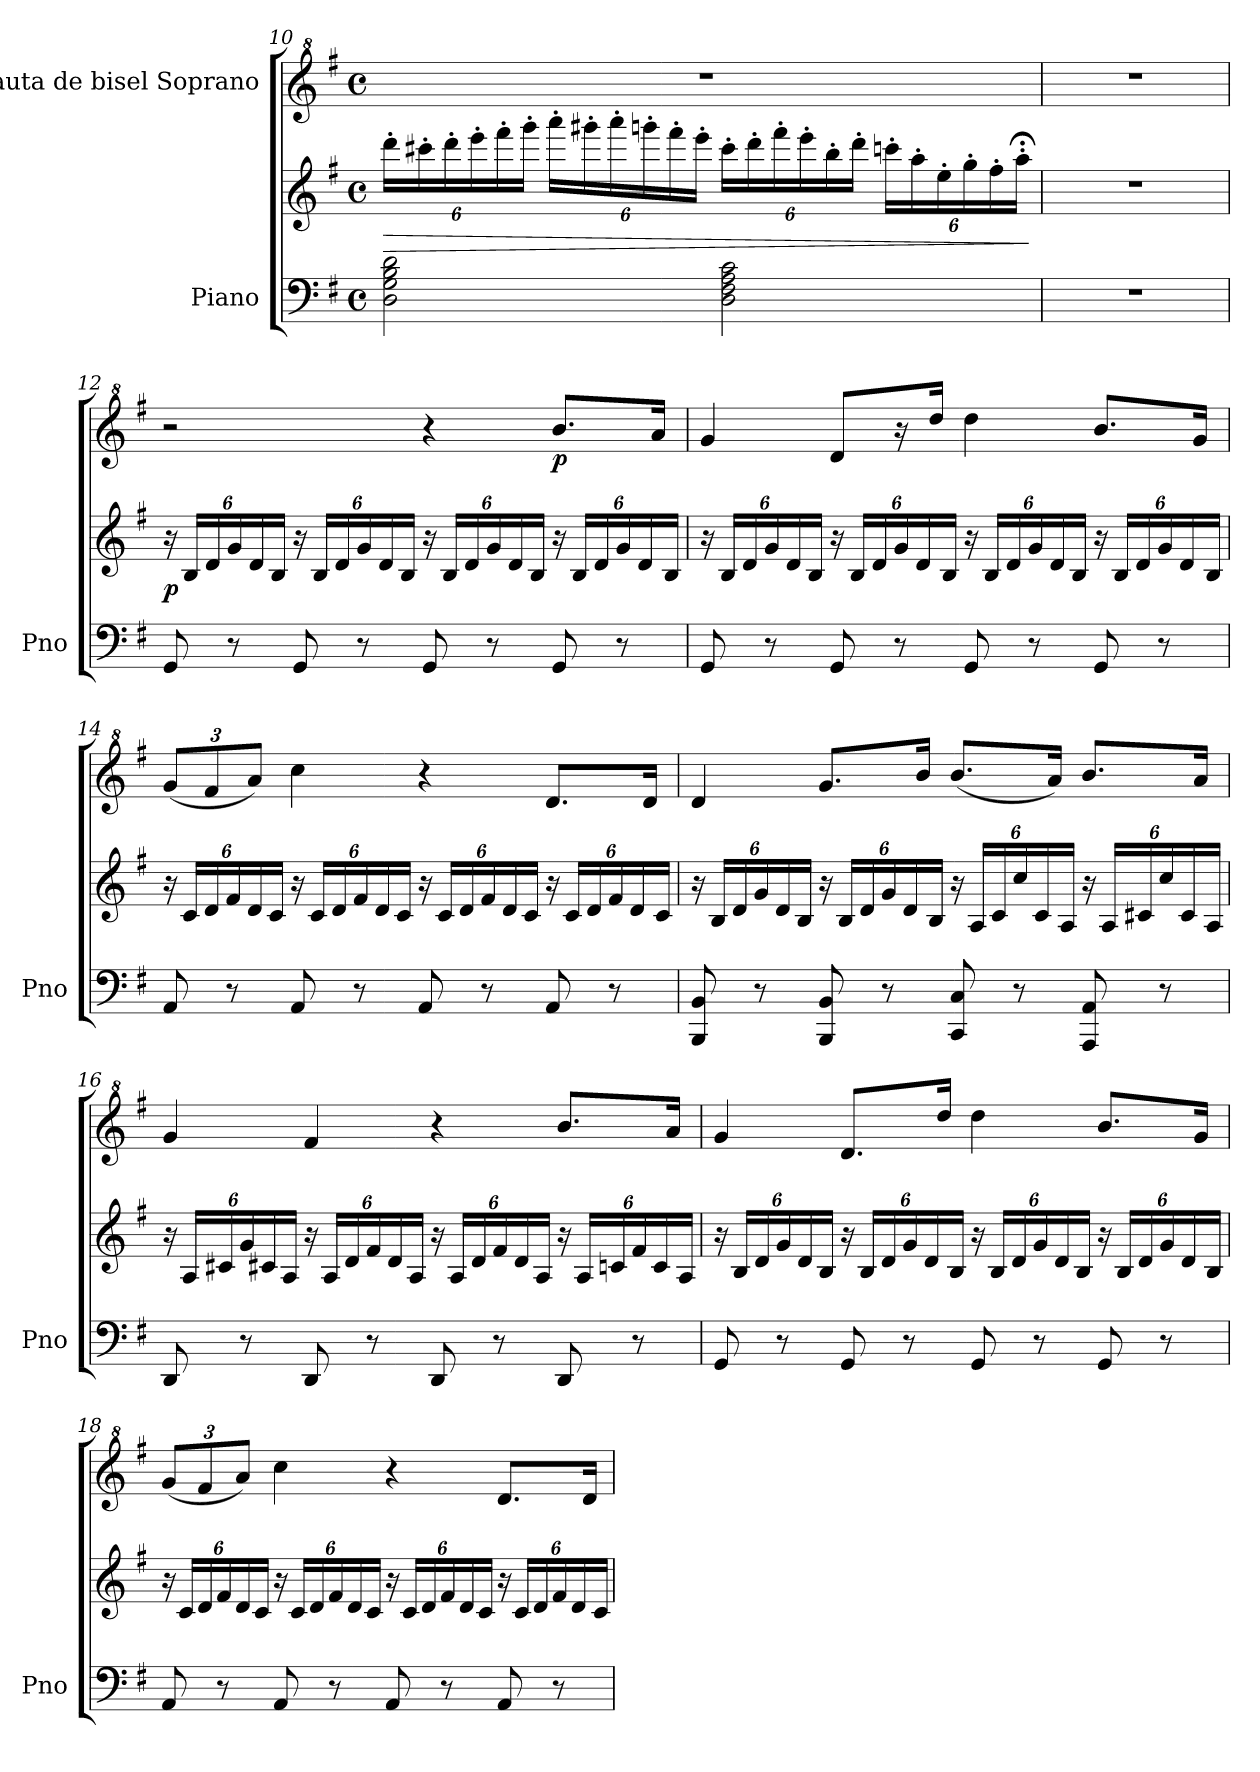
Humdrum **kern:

**kern	**kern	**dynam	**kern	**dynam
*part2	*part2	*part2	*part1	*part1
*staff3	*staff2	*staff2/3	*staff1	*staff1
*I"Piano	*	*	*I"Flauta de bisel Soprano	*
*I'Pno	*	*	*	*
!!LO:LB:g=z
*clefF4	*clefG2	*	*clefG^2	*
*k[f#]	*k[f#]	*	*k[f#]	*
*M4/4	*M4/4	*	*M4/4	*
*met(c)	*met(c)	*	*met(c)	*
*	*Xbrackettup	*	*	*
=10	=10	=10	=10	=10
!	!	!LO:HP:b	!	!
2D\ 2G\ 2B\ 2d\	24ddd'\LL	>	1r	.
.	24ccc#X'\	.	.	.
.	24ddd'\	.	.	.
.	24eee'\	.	.	.
.	24fff#'\	.	.	.
.	24ggg'\JJ	.	.	.
.	24aaa'\LL	.	.	.
.	24ggg#X'\	.	.	.
.	24aaa'\	.	.	.
.	24gggn'\	.	.	.
.	24fff#'\	.	.	.
.	24eee'\JJ	.	.	.
2D\ 2F#\ 2A\ 2c\	24ccc#'\LL	.	.	.
.	24ddd'\	.	.	.
.	24fff#'\	.	.	.
.	24eee'\	.	.	.
.	24bb'\	.	.	.
.	24ddd'\JJ	.	.	.
.	24cccn'\LL	.	.	.
.	24aa'\	.	.	.
.	24ee'\	.	.	.
.	24gg'\	.	.	.
.	24ff#'\	.	.	.
.	24aa;<'\JJ	.	.	.
.	.	]	.	.
=11	=11	=11	=11	=11
1r	1r	.	1r	.
=12	=12	=12	=12	=12
!	!	!LO:DY:b	!	!
8GG/	24r	p	2r	.
.	24B/LL	.	.	.
.	24d/	.	.	.
8r	24g/	.	.	.
.	24d/	.	.	.
.	24B/JJ	.	.	.
8GG/	24r	.	.	.
.	24B/LL	.	.	.
.	24d/	.	.	.
8r	24g/	.	.	.
.	24d/	.	.	.
.	24B/JJ	.	.	.
8GG/	24r	.	4r	.
.	24B/LL	.	.	.
.	24d/	.	.	.
8r	24g/	.	.	.
.	24d/	.	.	.
.	24B/JJ	.	.	.
!	!	!	!	!LO:DY:b
8GG/	24r	.	8.bb/L	p
.	24B/LL	.	.	.
.	24d/	.	.	.
8r	24g/	.	.	.
.	24d/	.	.	.
.	.	.	16aa/Jk	.
.	24B/JJ	.	.	.
!!LO:LB:g=z
=13	=13	=13	=13	=13
8GG/	24r	.	4gg/	.
.	24B/LL	.	.	.
.	24d/	.	.	.
8r	24g/	.	.	.
.	24d/	.	.	.
.	24B/JJ	.	.	.
8GG/	24r	.	8dd/L	.
.	24B/LL	.	.	.
.	24d/	.	.	.
8r	24g/	.	16r	.
.	24d/	.	.	.
.	.	.	16ddd/Jk	.
.	24B/JJ	.	.	.
8GG/	24r	.	4ddd\	.
.	24B/LL	.	.	.
.	24d/	.	.	.
8r	24g/	.	.	.
.	24d/	.	.	.
.	24B/JJ	.	.	.
8GG/	24r	.	8.bb/L	.
.	24B/LL	.	.	.
.	24d/	.	.	.
8r	24g/	.	.	.
.	24d/	.	.	.
.	.	.	16gg/Jk	.
.	24B/JJ	.	.	.
=14	=14	=14	=14	=14
*	*	*	*Xbrackettup	*
8AA/	24r	.	(<12gg/L	.
.	24c/LL	.	.	.
.	24d/	.	12ff#/	.
8r	24f#/	.	.	.
.	24d/	.	12aa/J)	.
.	24c/JJ	.	.	.
8AA/	24r	.	4ccc\	.
.	24c/LL	.	.	.
.	24d/	.	.	.
8r	24f#/	.	.	.
.	24d/	.	.	.
.	24c/JJ	.	.	.
8AA/	24r	.	4r	.
.	24c/LL	.	.	.
.	24d/	.	.	.
8r	24f#/	.	.	.
.	24d/	.	.	.
.	24c/JJ	.	.	.
8AA/	24r	.	8.dd/L	.
.	24c/LL	.	.	.
.	24d/	.	.	.
8r	24f#/	.	.	.
.	24d/	.	.	.
.	.	.	16dd/Jk	.
.	24c/JJ	.	.	.
!!LO:PB:g=z
=15	=15	=15	=15	=15
8BBB/ 8BB/	24r	.	4dd/	.
.	24B/LL	.	.	.
.	24d/	.	.	.
8r	24g/	.	.	.
.	24d/	.	.	.
.	24B/JJ	.	.	.
8BBB/ 8BB/	24r	.	8.gg/L	.
.	24B/LL	.	.	.
.	24d/	.	.	.
8r	24g/	.	.	.
.	24d/	.	.	.
.	.	.	16bb/Jk	.
.	24B/JJ	.	.	.
8CC/ 8C/	24r	.	(<8.bb/L	.
.	24A/LL	.	.	.
.	24c/	.	.	.
8r	24cc/	.	.	.
.	24c/	.	.	.
.	.	.	16aa/Jk)	.
.	24A/JJ	.	.	.
8AAA/ 8AA/	24r	.	8.bb/L	.
.	24A/LL	.	.	.
.	24c#X/	.	.	.
8r	24cc/	.	.	.
.	24c#/	.	.	.
.	.	.	16aa/Jk	.
.	24A/JJ	.	.	.
=16	=16	=16	=16	=16
8DD/	24r	.	4gg/	.
.	24A/LL	.	.	.
.	24c#X/	.	.	.
8r	24g/	.	.	.
.	24c#X/	.	.	.
.	24A/JJ	.	.	.
8DD/	24r	.	4ff#/	.
.	24A/LL	.	.	.
.	24d/	.	.	.
8r	24f#/	.	.	.
.	24d/	.	.	.
.	24A/JJ	.	.	.
8DD/	24r	.	4r	.
.	24A/LL	.	.	.
.	24d/	.	.	.
8r	24f#/	.	.	.
.	24d/	.	.	.
.	24A/JJ	.	.	.
8DD/	24r	.	8.bb/L	.
.	24A/LL	.	.	.
.	24cn/	.	.	.
8r	24f#/	.	.	.
.	24c/	.	.	.
.	.	.	16aa/Jk	.
.	24A/JJ	.	.	.
!!LO:LB:g=z
=17	=17	=17	=17	=17
8GG/	24r	.	4gg/	.
.	24B/LL	.	.	.
.	24d/	.	.	.
8r	24g/	.	.	.
.	24d/	.	.	.
.	24B/JJ	.	.	.
8GG/	24r	.	8.dd/L	.
.	24B/LL	.	.	.
.	24d/	.	.	.
8r	24g/	.	.	.
.	24d/	.	.	.
.	.	.	16ddd/Jk	.
.	24B/JJ	.	.	.
8GG/	24r	.	4ddd\	.
.	24B/LL	.	.	.
.	24d/	.	.	.
8r	24g/	.	.	.
.	24d/	.	.	.
.	24B/JJ	.	.	.
8GG/	24r	.	8.bb/L	.
.	24B/LL	.	.	.
.	24d/	.	.	.
8r	24g/	.	.	.
.	24d/	.	.	.
.	.	.	16gg/Jk	.
.	24B/JJ	.	.	.
=18	=18	=18	=18	=18
8AA/	24r	.	(<12gg/L	.
.	24c/LL	.	.	.
.	24d/	.	12ff#/	.
8r	24f#/	.	.	.
.	24d/	.	12aa/J)	.
.	24c/JJ	.	.	.
8AA/	24r	.	4ccc\	.
.	24c/LL	.	.	.
.	24d/	.	.	.
8r	24f#/	.	.	.
.	24d/	.	.	.
.	24c/JJ	.	.	.
8AA/	24r	.	4r	.
.	24c/LL	.	.	.
.	24d/	.	.	.
8r	24f#/	.	.	.
.	24d/	.	.	.
.	24c/JJ	.	.	.
8AA/	24r	.	8.dd/L	.
.	24c/LL	.	.	.
.	24d/	.	.	.
8r	24f#/	.	.	.
.	24d/	.	.	.
.	.	.	16dd/Jk	.
.	24c/JJ	.	.	.
=	=	=	=	=
*-	*-	*-	*-	*-
